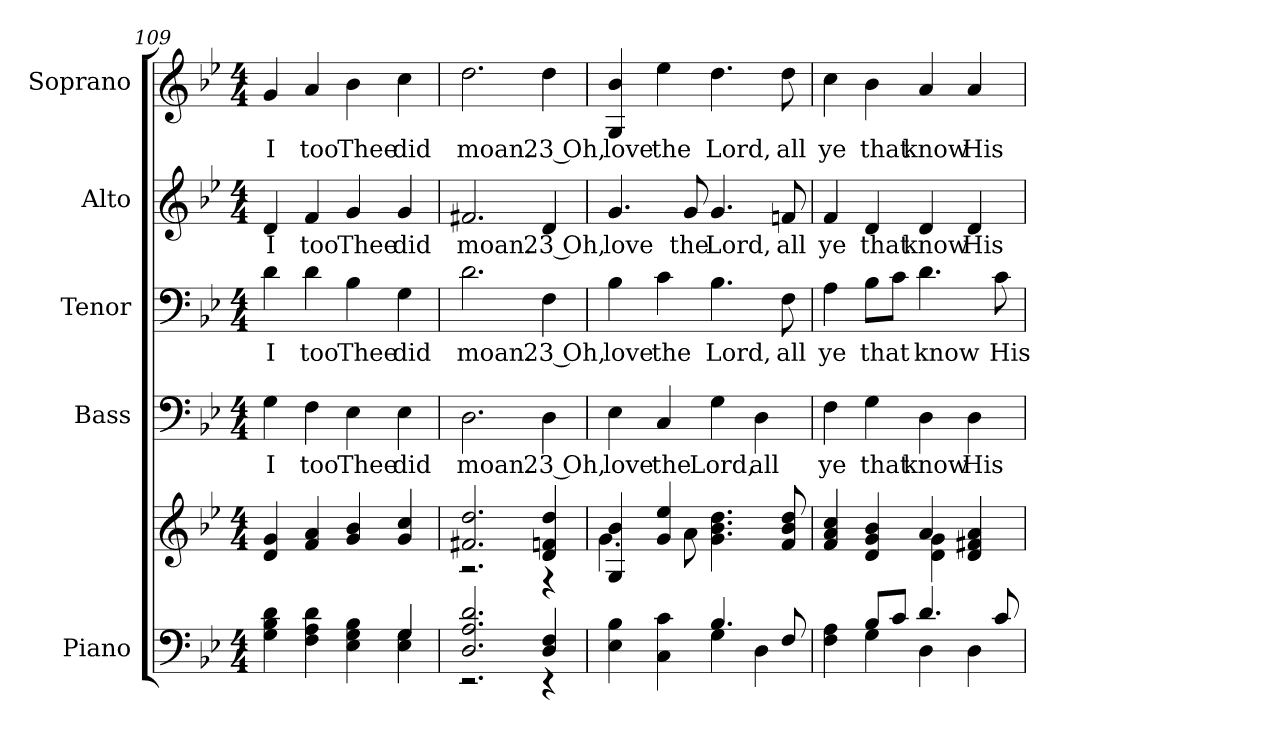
**kern	**kern	**kern	**text	**kern	**text	**kern	**text	**kern	**text
*part5	*part5	*part4	*part4	*part3	*part3	*part2	*part2	*part1	*part1
*staff6	*staff5	*staff4	*staff4	*staff3	*staff3	*staff2	*staff2	*staff1	*staff1
*I"Piano	*	*I"Bass	*	*I"Tenor	*	*I"Alto	*	*I"Soprano	*
*I'Pno.	*	*I'B.	*	*I'T.	*	*I'A.	*	*I'S.	*
*clefF4	*clefG2	*clefF4	*	*clefF4	*	*clefG2	*	*clefG2	*
*k[b-e-]	*k[b-e-]	*k[b-e-]	*	*k[b-e-]	*	*k[b-e-]	*	*k[b-e-]	*
*B-:	*B-:	*B-:	*	*B-:	*	*B-:	*	*B-:	*
*M4/4	*M4/4	*M4/4	*	*M4/4	*	*M4/4	*	*M4/4	*
=109	=109	=109	=109	=109	=109	=109	=109	=109	=109
*^	*	*	*	*	*	*	*	*	*
!	!	!	!	!LO:LY:b:color=#000000	!	!	!	!	!	!
!	!	!	!	!	!	!LO:LY:b:color=#000000	!	!	!	!
!	!	!	!	!	!	!	!	!LO:LY:b:color=#000000	!	!
!	!	!	!	!	!	!	!	!	!	!LO:LY:b:color=#000000
4Gi\ 4B-i 4di	2ryy	4di/ 4gi	4Gi\	I	4di\	I	4di/	I	4gi/	I
!	!	!	!	!LO:LY:b:color=#000000	!	!	!	!	!	!
!	!	!	!	!	!	!LO:LY:b:color=#000000	!	!	!	!
!	!	!	!	!	!	!	!	!LO:LY:b:color=#000000	!	!
!	!	!	!	!	!	!	!	!	!	!LO:LY:b:color=#000000
4Fi\ 4Ai 4di	.	4fi/ 4ai	4Fi\	too	4di\	too	4fi/	too	4ai/	too
!	!	!	!	!LO:LY:b:color=#000000	!	!	!	!	!	!
!	!	!	!	!	!	!LO:LY:b:color=#000000	!	!	!	!
!	!	!	!	!	!	!	!	!LO:LY:b:color=#000000	!	!
!	!	!	!	!	!	!	!	!	!	!LO:LY:b:color=#000000
4E-i\ 4Gi 4B-i	4ryy	4gi/ 4b-i	4E-i\	Thee	4B-i\	Thee	4gi/	Thee	4b-i\	Thee
!	!	!	!	!LO:LY:b:color=#000000	!	!	!	!	!	!
!	!	!	!	!	!	!LO:LY:b:color=#000000	!	!	!	!
!	!	!	!	!	!	!	!	!LO:LY:b:color=#000000	!	!
!	!	!	!	!	!	!	!	!	!	!LO:LY:b:color=#000000
4Gi/	4E-i\ 4Gi	4gi/ 4cci	4E-i\	did	4Gi\	did	4gi/	did	4cci\	did
!!LO:PB:g=z
=110	=110	=110	=110	=110	=110	=110	=110	=110	=110	=110
*	*	*^	*	*	*	*	*	*	*	*
!	!	!	!	!	!LO:LY:b:color=#000000	!	!	!	!	!	!
!	!	!	!	!	!	!	!LO:LY:b:color=#000000	!	!	!	!
!	!	!	!	!	!	!	!	!	!LO:LY:b:color=#000000	!	!
!	!	!	!	!	!	!	!	!	!	!	!LO:LY:b:color=#000000
2.Di/ 2.Ai 2.di	2.r	2.f#Xi/ 2.ddi	2.r	2.Di\	moan.	2.di\	moan.	2.f#Xi/	moan.	2.ddi\	moan.
!	!	!	!	!	!LO:LY:b:color=#000000	!	!	!	!	!	!
!	!	!	!	!	!	!	!LO:LY:b:color=#000000	!	!	!	!
!	!	!	!	!	!	!	!	!	!LO:LY:b:color=#000000	!	!
!	!	!	!	!	!	!	!	!	!	!	!LO:LY:b:color=#000000
4Di/ 4Fi	4r	4di/ 4fni 4ddi	4r	4Di\	23 Oh,	4Fi\	23 Oh,	4di/	23 Oh,	4ddi\	23 Oh,
=111	=111	=111	=111	=111	=111	=111	=111	=111	=111	=111	=111
!	!	!	!	!	!LO:LY:b:color=#000000	!	!	!	!	!	!
!	!	!	!	!	!	!	!LO:LY:b:color=#000000	!	!	!	!
!	!	!	!	!	!	!	!	!	!LO:LY:b:color=#000000	!	!
!	!	!	!	!	!	!	!	!	!	!	!LO:LY:b:color=#000000
4E-i\ 4B-i	2ryy	4Gi/ 4b-i	4.gi\	4E-i\	love	4B-i\	love	4.gi/	love	4Gi/ 4b-i	love
!	!	!	!	!	!LO:LY:b:color=#000000	!	!	!	!	!	!
!	!	!	!	!	!	!	!LO:LY:b:color=#000000	!	!	!	!
!	!	!	!	!	!	!	!	!	!	!	!LO:LY:b:color=#000000
4Ci\ 4ci	.	4gi/ 4ee-i	.	4Ci/	the	4ci\	the	.	.	4ee-i\	the
!	!	!	!	!	!	!	!	!	!LO:LY:b:color=#000000	!	!
.	.	.	8ai\	.	.	.	.	8gi/	the	.	.
!	!	!	!	!	!LO:LY:b:color=#000000	!	!	!	!	!	!
!	!	!	!	!	!	!	!LO:LY:b:color=#000000	!	!	!	!
!	!	!	!	!	!	!	!	!	!LO:LY:b:color=#000000	!	!
!	!	!	!	!	!	!	!	!	!	!	!LO:LY:b:color=#000000
4.B-i/	4Gi\	4.gi\ 4.b-i 4.ddi	2ryy	4Gi\	Lord,	4.B-i\	Lord,	4.gi/	Lord,	4.ddi\	Lord,
!	!	!	!	!	!LO:LY:b:color=#000000	!	!	!	!	!	!
.	4Di\	.	.	4Di\	all	.	.	.	.	.	.
!	!	!	!	!	!	!	!LO:LY:b:color=#000000	!	!	!	!
!	!	!	!	!	!	!	!	!	!LO:LY:b:color=#000000	!	!
!	!	!	!	!	!	!	!	!	!	!	!LO:LY:b:color=#000000
8Fi/	.	8fi/ 8b-i 8ddi	.	.	.	8Fi\	all	8fni/	all	8ddi\	all
=112	=112	=112	=112	=112	=112	=112	=112	=112	=112	=112	=112
!	!	!	!	!	!LO:LY:b:color=#000000	!	!	!	!	!	!
!	!	!	!	!	!	!	!LO:LY:b:color=#000000	!	!	!	!
!	!	!	!	!	!	!	!	!	!LO:LY:b:color=#000000	!	!
!	!	!	!	!	!	!	!	!	!	!	!LO:LY:b:color=#000000
4Fi\ 4Ai	4ryy	4fi/ 4ai 4cci	2ryy	4Fi\	ye	4Ai\	ye	4fi/	ye	4cci\	ye
!	!	!	!	!	!LO:LY:b:color=#000000	!	!	!	!	!	!
!	!	!	!	!	!	!	!LO:LY:b:color=#000000	!	!	!	!
!	!	!	!	!	!	!	!	!	!LO:LY:b:color=#000000	!	!
!	!	!	!	!	!	!	!	!	!	!	!LO:LY:b:color=#000000
8B-i/L	4Gi\	4di/ 4gi 4b-i	.	4Gi\	that	8B-i\L	that	4di/	that	4b-i\	that
8ci/J	.	.	.	.	.	8ci\J	.	.	.	.	.
!	!	!	!	!	!LO:LY:b:color=#000000	!	!	!	!	!	!
!	!	!	!	!	!	!	!LO:LY:b:color=#000000	!	!	!	!
!	!	!	!	!	!	!	!	!	!LO:LY:b:color=#000000	!	!
!	!	!	!	!	!	!	!	!	!	!	!LO:LY:b:color=#000000
4.di/	4Di\	4ai/	4di\ 4gi	4Di\	know	4.di\	know	4di/	know	4ai/	know
!	!	!	!	!	!LO:LY:b:color=#000000	!	!	!	!	!	!
!	!	!	!	!	!	!	!	!	!LO:LY:b:color=#000000	!	!
!	!	!	!	!	!	!	!	!	!	!	!LO:LY:b:color=#000000
.	4Di\	4di/ 4f#Xi 4ai	4ryy	4Di\	His	.	.	4di/	His	4ai/	His
!	!	!	!	!	!	!	!LO:LY:b:color=#000000	!	!	!	!
8ci/	.	.	.	.	.	8ci\	His	.	.	.	.
*v	*v	*	*	*	*	*	*	*	*	*	*
*	*v	*v	*	*	*	*	*	*	*	*
=	=	=	=	=	=	=	=	=	=
*-	*-	*-	*-	*-	*-	*-	*-	*-	*-
